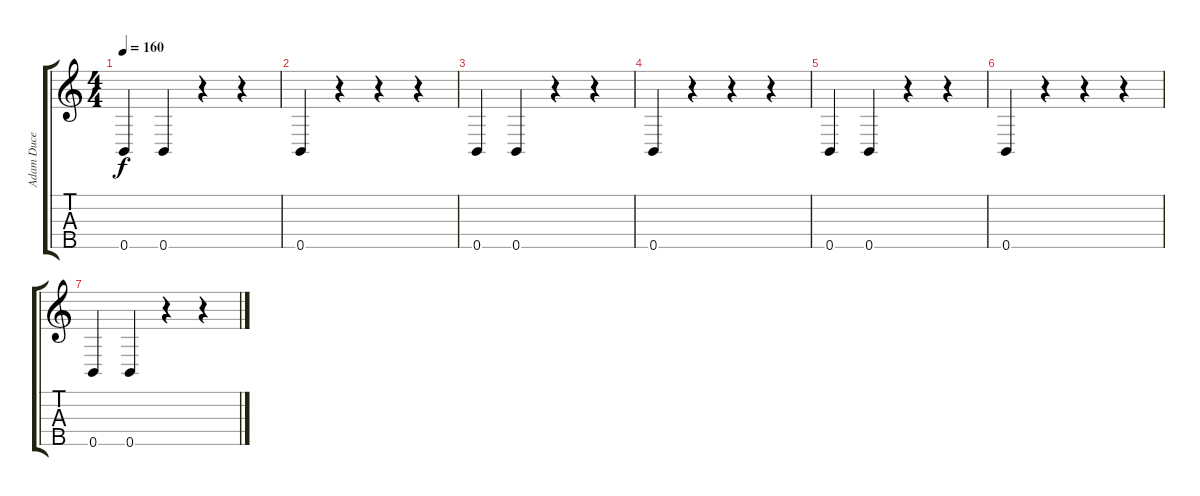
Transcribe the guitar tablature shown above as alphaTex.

\track ("Adam Duce" "Adam Duce") {instrument electricbassfinger}
\staff {score tabs}
\tuning (Ab3 E3 B2 Gb2 B1) {hide}
\ts (4 4)
\tempo 160
\clef g2
\ks c
0.5.4{dy f} 0.5.4 r.4 r.4 |
0.5.4 r.4 r.4 r.4 |
0.5.4 0.5.4 r.4 r.4 |
0.5.4 r.4 r.4 r.4 |
0.5.4 0.5.4 r.4 r.4 |
0.5.4 r.4 r.4 r.4 |
0.5.4 0.5.4 r.4 r.4
